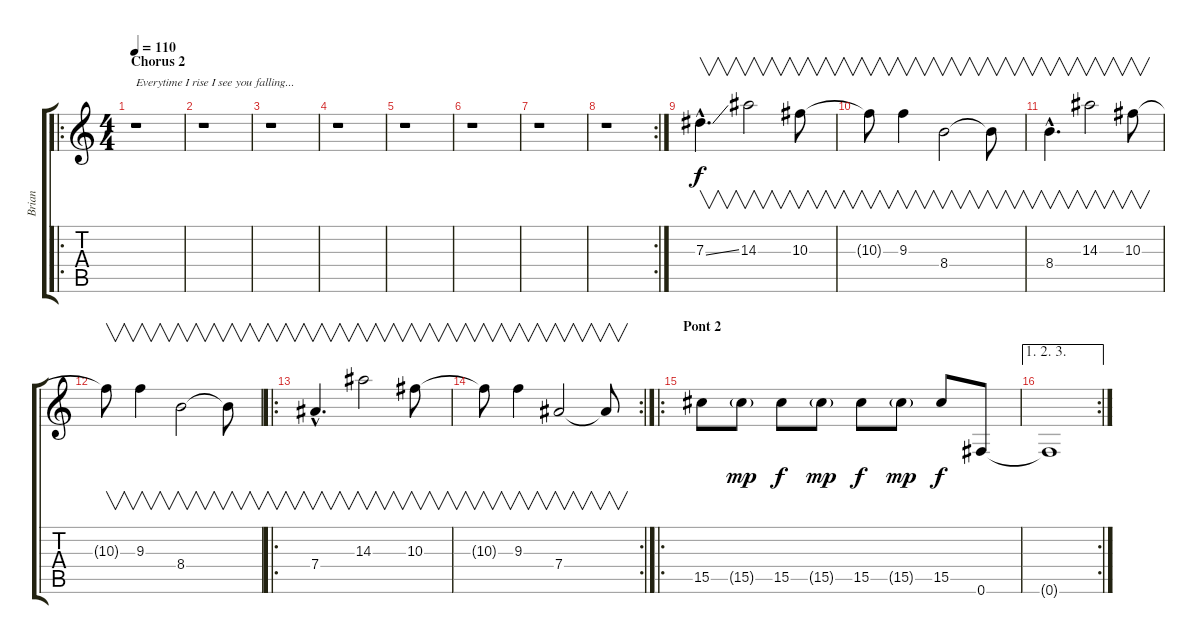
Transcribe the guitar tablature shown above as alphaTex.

\track ("Brian" "Brian") {instrument electricguitarclean}
\staff {score tabs}
\tuning (C4 C4 Ab3 Eb3 Bb2 Gb2) {hide}
\ro
\ts (4 4)
\section ("" "Chorus 2")
\tempo 110
\clef g2
\ks c
r.1{txt "Everytime I rise I see you falling..." dy f} |
r.1 |
r.1 |
r.1 |
r.1 |
r.1 |
r.1 |
\rc 2
r.1 |
7.3{ss hac}.4{v d} 14.3.2{v} 10.3.8{v} |
10.3{t}.8{v} 9.3.4{v} 8.4.2{v} 8.4{t}.8{v} |
8.4{hac}.4{v d} 14.3.2{v} 10.3.8{v} |
10.3{t}.8{v} 9.3.4{v} 8.4.2{v} 8.4{t}.8{v} |
\ro
7.4{hac}.4{v d} 14.3.2{v} 10.3.8{v} |
\rc 2
10.3{t}.8{v} 9.3.4{v} 7.4.2{v} 7.4{t}.8{v} |
\ro
\section ("" "Pont 2")
15.5.8 15.5{g}.8{dy mp} 15.5.8{dy f} 15.5{g}.8{dy mp} 15.5.8{dy f} 15.5{g}.8{dy mp} 15.5.8{dy f} 0.6.8 |
\ae (1 2 3)
\rc 2
0.6{t}.1
